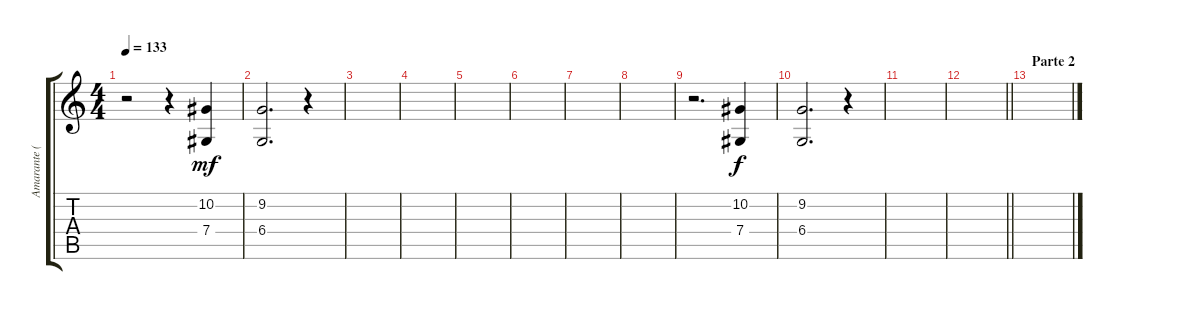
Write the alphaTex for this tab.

\track ("Amarante (vocal)" "Amarante (") {instrument lead6voice}
\staff {score tabs}
\tuning (Eb4 Bb3 Gb3 Db3 Ab2 Eb2) {hide}
\ts (4 4)
\tempo 133
\clef g2
\ks c
r.2{dy mp} r.4 (10.2 7.4).4{dy mf} |
(9.2 6.4).2{d} r.4 |
|
|
|
|
|
|
r.2{d} (10.2 7.4).4{dy f} |
(9.2 6.4).2{d} r.4 |
|
\barLineRight lightlight
|
\section ("" "Parte 2")
